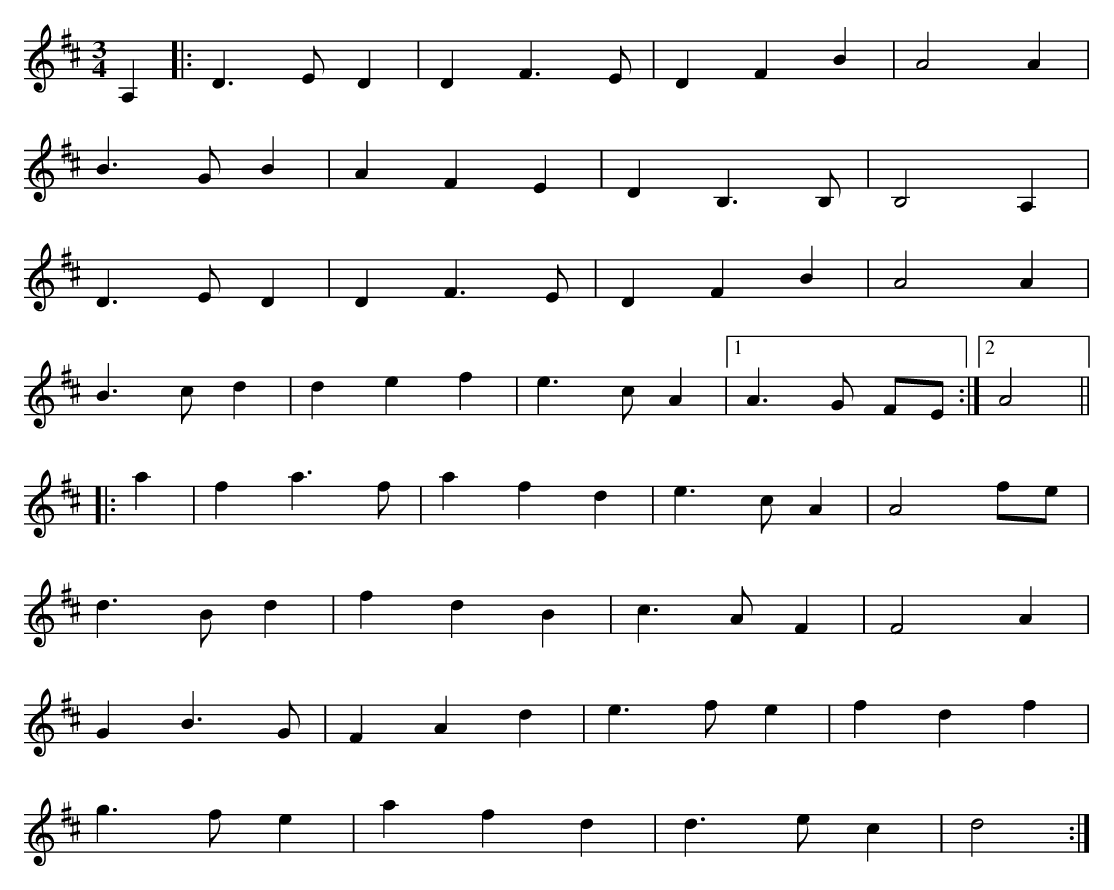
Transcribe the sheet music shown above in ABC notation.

X:1
M:3/4
K:D
A,2|:D3 E D2|D2 F3 E|D2 F2 B2|A4 A2|
B3 G B2|A2 F2 E2|D2 B,3 B,|B,4 A,2|
D3 E D2|D2 F3 E|D2 F2 B2|A4 A2|
B3 c d2|d2 e2 f2|e3 c A2|1 A3 G FE:|2 A4||
|:a2 |f2 a3 f|a2 f2 d2|e3 c A2|A4 fe|
d3 B d2|f2 d2 B2|c3 A F2|F4 A2|
G2 B3 G|F2 A2 d2|e3 f e2|f2 d2 f2|
g3 f e2|a2 f2 d2|d3 e c2|d4 :|
